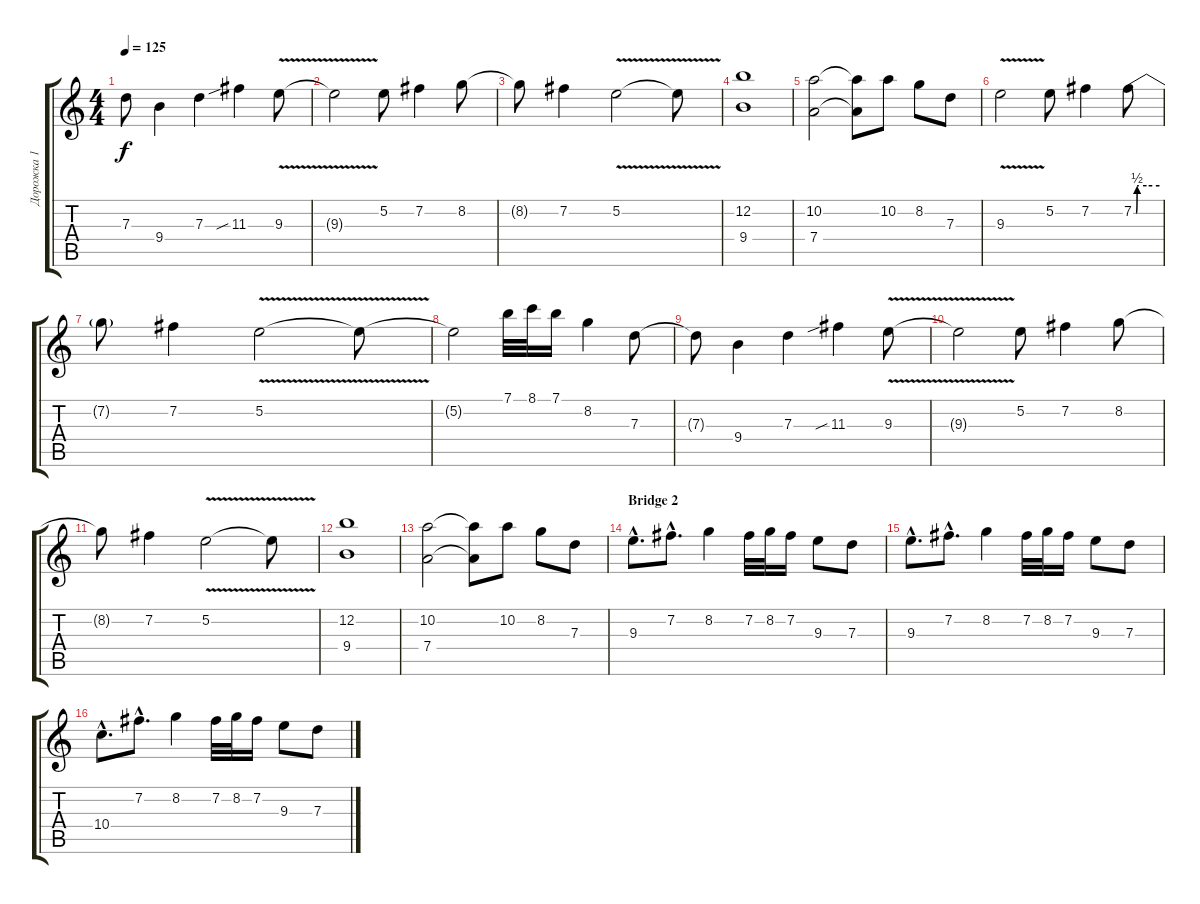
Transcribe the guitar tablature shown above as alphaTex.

\track ("Дорожка 1" "Дорожка 1") {instrument distortionguitar}
\staff {score tabs}
\tuning (E4 B3 G3 D3 A2 E2) {hide}
\ts (4 4)
\tempo 125
\clef g2
\ks c
7.3{t}.8{dy f} 9.4.4 7.3.4 11.3{sib}.4 9.3{v}.8 |
9.3{t}.2 5.2.8 7.2.4 8.2.8 |
8.2{t}.8 7.2.4 5.2{v}.2 5.2{t}.8 |
(12.2 9.4).1 |
(10.2 7.4).2 (10.2{t} 7.4{t}).8 10.2.8 8.2.8 7.3.8 |
9.3{v}.2 5.2.8 7.2.4 7.2{be (custom 0 0 6 0 8 2 12 2 30 2 60 2)}.8 |
7.2{t}.8 7.2.4 5.2{v}.2 5.2{t}.8 |
5.2{t}.2 7.1.32 8.1.32 7.1.16 8.2.4 7.3.8 |
7.3{t}.8 9.4.4 7.3.4 11.3{sib}.4 9.3{v}.8 |
9.3{t}.2 5.2.8 7.2.4 8.2.8 |
8.2{t}.8 7.2.4 5.2{v}.2 5.2{t}.8 |
(12.2 9.4).1 |
(10.2 7.4).2 (10.2{t} 7.4{t}).8 10.2.8 8.2.8 7.3.8 |
\section ("" "Bridge 2")
9.3{hac}.8{d} 7.2{hac}.8{d} 8.2.4 7.2.32 8.2.32 7.2.16 9.3.8 7.3.8 |
9.3{hac}.8{d} 7.2{hac}.8{d} 8.2.4 7.2.32 8.2.32 7.2.16 9.3.8 7.3.8 |
10.4{hac}.8{d} 7.2{hac}.8{d} 8.2.4 7.2.32 8.2.32 7.2.16 9.3.8 7.3.8
